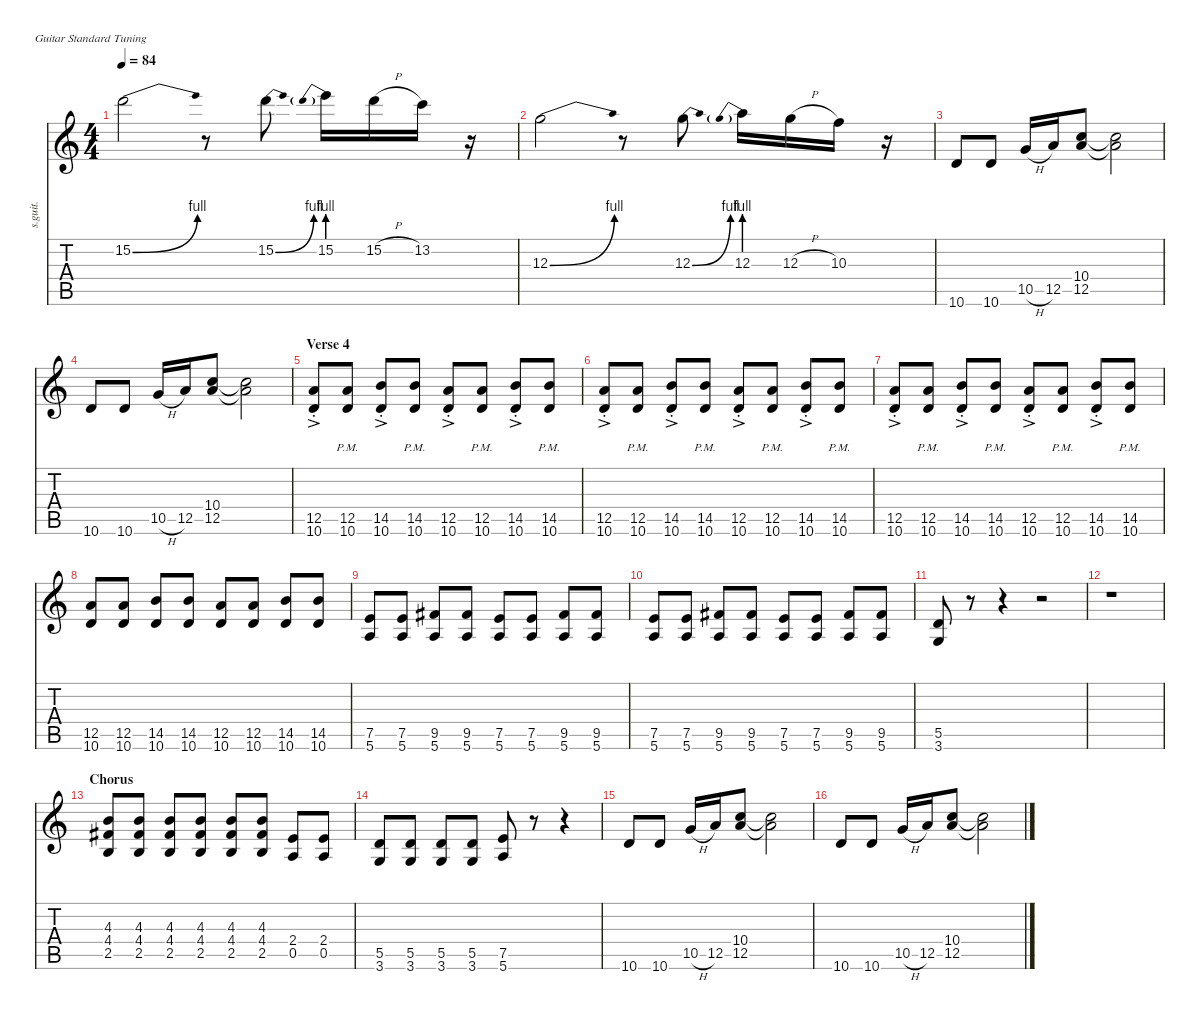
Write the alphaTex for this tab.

\defaultSystemsLayout 4
\hideDynamics
\bracketExtendMode nobrackets
\track ("John Lennon - Rhythm Guitar" "s.guit.") {instrument electricguitarjazz}
\staff {score tabs}
\tuning (E4 B3 G3 D3 A2 E2)
\ts (4 4)
\tempo 84
\clef g2
\ks c
15.2{be (bend 0 0 15 4)}.2{lyrics (0 "") lyrics (1 "") lyrics (2 "") lyrics (3 "") lyrics (4 "") dy mp} r.8 15.2{be (bend 0 0 15 4)}.8{lyrics (0 "") lyrics (1 "") lyrics (2 "") lyrics (3 "") lyrics (4 "")} 15.2{be (prebend 0 4 60 4)}.16{lyrics (0 "") lyrics (1 "") lyrics (2 "") lyrics (3 "") lyrics (4 "")} 15.2{h}.16{lyrics (0 "") lyrics (1 "") lyrics (2 "") lyrics (3 "") lyrics (4 "")} 13.2.16{lyrics (0 "") lyrics (1 "") lyrics (2 "") lyrics (3 "") lyrics (4 "")} r.16 |
12.3{be (bend 0 0 15 4)}.2{lyrics (0 "") lyrics (1 "") lyrics (2 "") lyrics (3 "") lyrics (4 "")} r.8 12.3{be (bend 0 0 15 4)}.8{lyrics (0 "") lyrics (1 "") lyrics (2 "") lyrics (3 "") lyrics (4 "")} 12.3{be (prebend 0 4 60 4)}.16{lyrics (0 "") lyrics (1 "") lyrics (2 "") lyrics (3 "") lyrics (4 "")} 12.3{h}.16{lyrics (0 "") lyrics (1 "") lyrics (2 "") lyrics (3 "") lyrics (4 "")} 10.3.16{lyrics (0 "") lyrics (1 "") lyrics (2 "") lyrics (3 "") lyrics (4 "")} r.16 |
10.6.8{lyrics (0 "") lyrics (1 "") lyrics (2 "") lyrics (3 "") lyrics (4 "")} 10.6.8{lyrics (0 "") lyrics (1 "") lyrics (2 "") lyrics (3 "") lyrics (4 "")} 10.5{h}.16{lyrics (0 "") lyrics (1 "") lyrics (2 "") lyrics (3 "") lyrics (4 "")} 12.5.16{lyrics (0 "") lyrics (1 "") lyrics (2 "") lyrics (3 "") lyrics (4 "")} (10.4 12.5).8{lyrics (0 "") lyrics (1 "") lyrics (2 "") lyrics (3 "") lyrics (4 "")} (10.4{t} 12.5{t}).2{lyrics (0 "") lyrics (1 "") lyrics (2 "") lyrics (3 "") lyrics (4 "")} |
10.6.8{lyrics (0 "") lyrics (1 "") lyrics (2 "") lyrics (3 "") lyrics (4 "")} 10.6.8{lyrics (0 "") lyrics (1 "") lyrics (2 "") lyrics (3 "") lyrics (4 "")} 10.5{h}.16{lyrics (0 "") lyrics (1 "") lyrics (2 "") lyrics (3 "") lyrics (4 "")} 12.5.16{lyrics (0 "") lyrics (1 "") lyrics (2 "") lyrics (3 "") lyrics (4 "")} (10.4 12.5).8{lyrics (0 "") lyrics (1 "") lyrics (2 "") lyrics (3 "") lyrics (4 "")} (10.4{t} 12.5{t}).2{lyrics (0 "") lyrics (1 "") lyrics (2 "") lyrics (3 "") lyrics (4 "")} |
\section ("" "Verse 4")
(12.5{ac st} 10.6{ac st}).8{lyrics (0 "") lyrics (1 "") lyrics (2 "") lyrics (3 "") lyrics (4 "") dy p} (12.5{pm} 10.6{pm}).8{lyrics (0 "") lyrics (1 "") lyrics (2 "") lyrics (3 "") lyrics (4 "") dy mp} (14.5{ac st} 10.6{ac st}).8{lyrics (0 "") lyrics (1 "") lyrics (2 "") lyrics (3 "") lyrics (4 "") dy p} (14.5{pm} 10.6{pm}).8{lyrics (0 "") lyrics (1 "") lyrics (2 "") lyrics (3 "") lyrics (4 "") dy mp} (12.5{ac st} 10.6{ac st}).8{lyrics (0 "") lyrics (1 "") lyrics (2 "") lyrics (3 "") lyrics (4 "") dy p} (12.5{pm} 10.6{pm}).8{lyrics (0 "") lyrics (1 "") lyrics (2 "") lyrics (3 "") lyrics (4 "") dy mp} (14.5{ac st} 10.6{ac st}).8{lyrics (0 "") lyrics (1 "") lyrics (2 "") lyrics (3 "") lyrics (4 "") dy p} (14.5{pm} 10.6{pm}).8{lyrics (0 "") lyrics (1 "") lyrics (2 "") lyrics (3 "") lyrics (4 "") dy mp} |
(12.5{ac st} 10.6{ac st}).8{lyrics (0 "") lyrics (1 "") lyrics (2 "") lyrics (3 "") lyrics (4 "") dy p} (12.5{pm} 10.6{pm}).8{lyrics (0 "") lyrics (1 "") lyrics (2 "") lyrics (3 "") lyrics (4 "") dy mp} (14.5{ac st} 10.6{ac st}).8{lyrics (0 "") lyrics (1 "") lyrics (2 "") lyrics (3 "") lyrics (4 "") dy p} (14.5{pm} 10.6{pm}).8{lyrics (0 "") lyrics (1 "") lyrics (2 "") lyrics (3 "") lyrics (4 "") dy mp} (12.5{ac st} 10.6{ac st}).8{lyrics (0 "") lyrics (1 "") lyrics (2 "") lyrics (3 "") lyrics (4 "") dy p} (12.5{pm} 10.6{pm}).8{lyrics (0 "") lyrics (1 "") lyrics (2 "") lyrics (3 "") lyrics (4 "") dy mp} (14.5{ac st} 10.6{ac st}).8{lyrics (0 "") lyrics (1 "") lyrics (2 "") lyrics (3 "") lyrics (4 "") dy p} (14.5{pm} 10.6{pm}).8{lyrics (0 "") lyrics (1 "") lyrics (2 "") lyrics (3 "") lyrics (4 "") dy mp} |
(12.5{ac st} 10.6{ac st}).8{lyrics (0 "") lyrics (1 "") lyrics (2 "") lyrics (3 "") lyrics (4 "") dy p} (12.5{pm} 10.6{pm}).8{lyrics (0 "") lyrics (1 "") lyrics (2 "") lyrics (3 "") lyrics (4 "") dy mp} (14.5{ac st} 10.6{ac st}).8{lyrics (0 "") lyrics (1 "") lyrics (2 "") lyrics (3 "") lyrics (4 "") dy p} (14.5{pm} 10.6{pm}).8{lyrics (0 "") lyrics (1 "") lyrics (2 "") lyrics (3 "") lyrics (4 "") dy mp} (12.5{ac st} 10.6{ac st}).8{lyrics (0 "") lyrics (1 "") lyrics (2 "") lyrics (3 "") lyrics (4 "") dy p} (12.5{pm} 10.6{pm}).8{lyrics (0 "") lyrics (1 "") lyrics (2 "") lyrics (3 "") lyrics (4 "") dy mp} (14.5{ac st} 10.6{ac st}).8{lyrics (0 "") lyrics (1 "") lyrics (2 "") lyrics (3 "") lyrics (4 "") dy p} (14.5{pm} 10.6{pm}).8{lyrics (0 "") lyrics (1 "") lyrics (2 "") lyrics (3 "") lyrics (4 "") dy mp} |
(12.5 10.6).8{lyrics (0 "") lyrics (1 "") lyrics (2 "") lyrics (3 "") lyrics (4 "")} (12.5 10.6).8{lyrics (0 "") lyrics (1 "") lyrics (2 "") lyrics (3 "") lyrics (4 "")} (14.5 10.6).8{lyrics (0 "") lyrics (1 "") lyrics (2 "") lyrics (3 "") lyrics (4 "")} (14.5 10.6).8{lyrics (0 "") lyrics (1 "") lyrics (2 "") lyrics (3 "") lyrics (4 "")} (12.5 10.6).8{lyrics (0 "") lyrics (1 "") lyrics (2 "") lyrics (3 "") lyrics (4 "")} (12.5 10.6).8{lyrics (0 "") lyrics (1 "") lyrics (2 "") lyrics (3 "") lyrics (4 "")} (14.5 10.6).8{lyrics (0 "") lyrics (1 "") lyrics (2 "") lyrics (3 "") lyrics (4 "")} (14.5 10.6).8{lyrics (0 "") lyrics (1 "") lyrics (2 "") lyrics (3 "") lyrics (4 "")} |
(7.5 5.6).8{lyrics (0 "") lyrics (1 "") lyrics (2 "") lyrics (3 "") lyrics (4 "")} (7.5 5.6).8{lyrics (0 "") lyrics (1 "") lyrics (2 "") lyrics (3 "") lyrics (4 "")} (9.5{acc #} 5.6).8{lyrics (0 "") lyrics (1 "") lyrics (2 "") lyrics (3 "") lyrics (4 "")} (9.5{acc #} 5.6).8{lyrics (0 "") lyrics (1 "") lyrics (2 "") lyrics (3 "") lyrics (4 "")} (7.5 5.6).8{lyrics (0 "") lyrics (1 "") lyrics (2 "") lyrics (3 "") lyrics (4 "")} (7.5 5.6).8{lyrics (0 "") lyrics (1 "") lyrics (2 "") lyrics (3 "") lyrics (4 "")} (9.5{acc #} 5.6).8{lyrics (0 "") lyrics (1 "") lyrics (2 "") lyrics (3 "") lyrics (4 "")} (9.5{acc #} 5.6).8{lyrics (0 "") lyrics (1 "") lyrics (2 "") lyrics (3 "") lyrics (4 "")} |
(7.5 5.6).8{lyrics (0 "") lyrics (1 "") lyrics (2 "") lyrics (3 "") lyrics (4 "")} (7.5 5.6).8{lyrics (0 "") lyrics (1 "") lyrics (2 "") lyrics (3 "") lyrics (4 "")} (9.5{acc #} 5.6).8{lyrics (0 "") lyrics (1 "") lyrics (2 "") lyrics (3 "") lyrics (4 "")} (9.5{acc #} 5.6).8{lyrics (0 "") lyrics (1 "") lyrics (2 "") lyrics (3 "") lyrics (4 "")} (7.5 5.6).8{lyrics (0 "") lyrics (1 "") lyrics (2 "") lyrics (3 "") lyrics (4 "")} (7.5 5.6).8{lyrics (0 "") lyrics (1 "") lyrics (2 "") lyrics (3 "") lyrics (4 "")} (9.5{acc #} 5.6).8{lyrics (0 "") lyrics (1 "") lyrics (2 "") lyrics (3 "") lyrics (4 "")} (9.5{acc #} 5.6).8{lyrics (0 "") lyrics (1 "") lyrics (2 "") lyrics (3 "") lyrics (4 "")} |
(5.5 3.6).8{lyrics (0 "") lyrics (1 "") lyrics (2 "") lyrics (3 "") lyrics (4 "")} r.8 r.4 r.2 |
r.1 |
\section ("" "Chorus")
(4.3 4.4{acc #} 2.5).8{lyrics (0 "") lyrics (1 "") lyrics (2 "") lyrics (3 "") lyrics (4 "")} (4.3 4.4{acc #} 2.5).8{lyrics (0 "") lyrics (1 "") lyrics (2 "") lyrics (3 "") lyrics (4 "")} (4.3 4.4{acc #} 2.5).8{lyrics (0 "") lyrics (1 "") lyrics (2 "") lyrics (3 "") lyrics (4 "")} (4.3 4.4{acc #} 2.5).8{lyrics (0 "") lyrics (1 "") lyrics (2 "") lyrics (3 "") lyrics (4 "")} (4.3 4.4{acc #} 2.5).8{lyrics (0 "") lyrics (1 "") lyrics (2 "") lyrics (3 "") lyrics (4 "")} (4.3 4.4{acc #} 2.5).8{lyrics (0 "") lyrics (1 "") lyrics (2 "") lyrics (3 "") lyrics (4 "")} (2.4 0.5).8{lyrics (0 "") lyrics (1 "") lyrics (2 "") lyrics (3 "") lyrics (4 "")} (2.4 0.5).8{lyrics (0 "") lyrics (1 "") lyrics (2 "") lyrics (3 "") lyrics (4 "")} |
(5.5 3.6).8{lyrics (0 "") lyrics (1 "") lyrics (2 "") lyrics (3 "") lyrics (4 "")} (5.5 3.6).8{lyrics (0 "") lyrics (1 "") lyrics (2 "") lyrics (3 "") lyrics (4 "")} (5.5 3.6).8{lyrics (0 "") lyrics (1 "") lyrics (2 "") lyrics (3 "") lyrics (4 "")} (5.5 3.6).8{lyrics (0 "") lyrics (1 "") lyrics (2 "") lyrics (3 "") lyrics (4 "")} (7.5 5.6).8{lyrics (0 "") lyrics (1 "") lyrics (2 "") lyrics (3 "") lyrics (4 "")} r.8 r.4 |
10.6.8{lyrics (0 "") lyrics (1 "") lyrics (2 "") lyrics (3 "") lyrics (4 "")} 10.6.8{lyrics (0 "") lyrics (1 "") lyrics (2 "") lyrics (3 "") lyrics (4 "")} 10.5{h}.16{lyrics (0 "") lyrics (1 "") lyrics (2 "") lyrics (3 "") lyrics (4 "")} 12.5.16{lyrics (0 "") lyrics (1 "") lyrics (2 "") lyrics (3 "") lyrics (4 "")} (10.4 12.5).8{lyrics (0 "") lyrics (1 "") lyrics (2 "") lyrics (3 "") lyrics (4 "")} (10.4{t} 12.5{t}).2{lyrics (0 "") lyrics (1 "") lyrics (2 "") lyrics (3 "") lyrics (4 "")} |
10.6.8{lyrics (0 "") lyrics (1 "") lyrics (2 "") lyrics (3 "") lyrics (4 "")} 10.6.8{lyrics (0 "") lyrics (1 "") lyrics (2 "") lyrics (3 "") lyrics (4 "")} 10.5{h}.16{lyrics (0 "") lyrics (1 "") lyrics (2 "") lyrics (3 "") lyrics (4 "")} 12.5.16{lyrics (0 "") lyrics (1 "") lyrics (2 "") lyrics (3 "") lyrics (4 "")} (10.4 12.5).8{lyrics (0 "") lyrics (1 "") lyrics (2 "") lyrics (3 "") lyrics (4 "")} (10.4{t} 12.5{t}).2{lyrics (0 "") lyrics (1 "") lyrics (2 "") lyrics (3 "") lyrics (4 "")}
